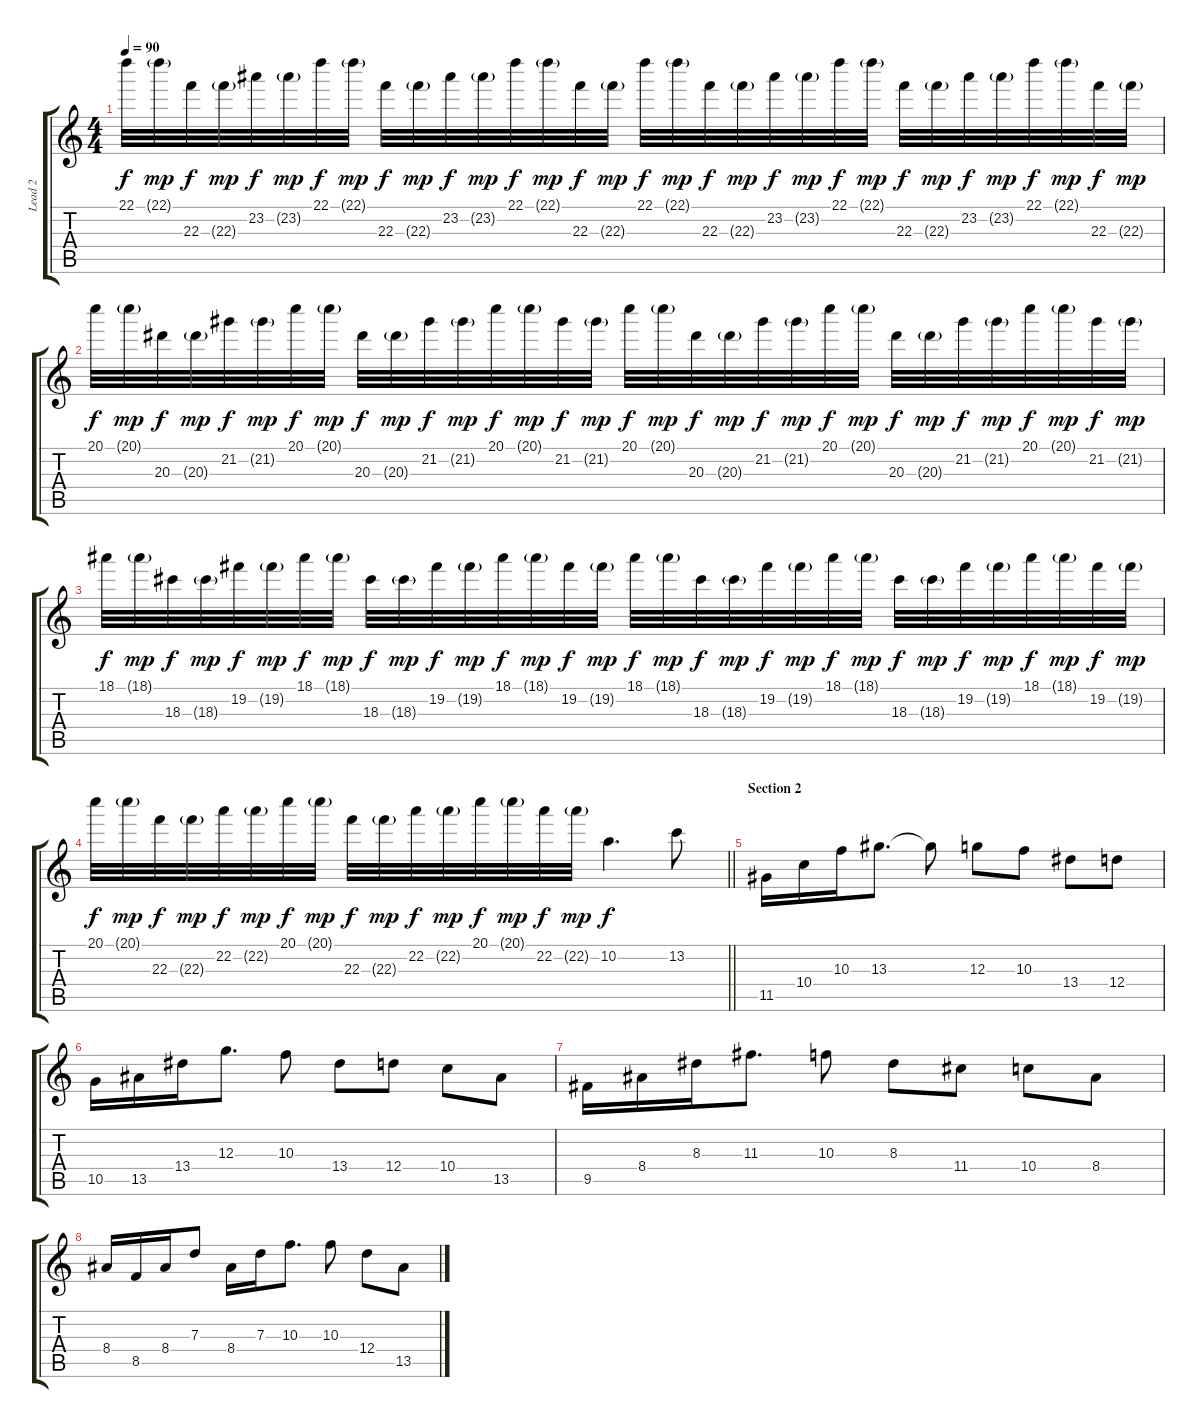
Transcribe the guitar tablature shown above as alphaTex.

\track ("Lead 2" "Lead 2") {instrument overdrivenguitar}
\staff {score tabs}
\tuning (E4 B3 G3 D3 A2 E2) {hide}
\ts (4 4)
\tempo 90
\clef g2
\ks c
22.1.32{dy f} 22.1{g}.32{dy mp} 22.3.32{dy f} 22.3{g}.32{dy mp} 23.2.32{dy f} 23.2{g}.32{dy mp} 22.1.32{dy f} 22.1{g}.32{dy mp} 22.3.32{dy f} 22.3{g}.32{dy mp} 23.2.32{dy f} 23.2{g}.32{dy mp} 22.1.32{dy f} 22.1{g}.32{dy mp} 22.3.32{dy f} 22.3{g}.32{dy mp} 22.1.32{dy f} 22.1{g}.32{dy mp} 22.3.32{dy f} 22.3{g}.32{dy mp} 23.2.32{dy f} 23.2{g}.32{dy mp} 22.1.32{dy f} 22.1{g}.32{dy mp} 22.3.32{dy f} 22.3{g}.32{dy mp} 23.2.32{dy f} 23.2{g}.32{dy mp} 22.1.32{dy f} 22.1{g}.32{dy mp} 22.3.32{dy f} 22.3{g}.32{dy mp} |
20.1.32{dy f} 20.1{g}.32{dy mp} 20.3.32{dy f} 20.3{g}.32{dy mp} 21.2.32{dy f} 21.2{g}.32{dy mp} 20.1.32{dy f} 20.1{g}.32{dy mp} 20.3.32{dy f} 20.3{g}.32{dy mp} 21.2.32{dy f} 21.2{g}.32{dy mp} 20.1.32{dy f} 20.1{g}.32{dy mp} 21.2.32{dy f} 21.2{g}.32{dy mp} 20.1.32{dy f} 20.1{g}.32{dy mp} 20.3.32{dy f} 20.3{g}.32{dy mp} 21.2.32{dy f} 21.2{g}.32{dy mp} 20.1.32{dy f} 20.1{g}.32{dy mp} 20.3.32{dy f} 20.3{g}.32{dy mp} 21.2.32{dy f} 21.2{g}.32{dy mp} 20.1.32{dy f} 20.1{g}.32{dy mp} 21.2.32{dy f} 21.2{g}.32{dy mp} |
18.1.32{dy f} 18.1{g}.32{dy mp} 18.3.32{dy f} 18.3{g}.32{dy mp} 19.2.32{dy f} 19.2{g}.32{dy mp} 18.1.32{dy f} 18.1{g}.32{dy mp} 18.3.32{dy f} 18.3{g}.32{dy mp} 19.2.32{dy f} 19.2{g}.32{dy mp} 18.1.32{dy f} 18.1{g}.32{dy mp} 19.2.32{dy f} 19.2{g}.32{dy mp} 18.1.32{dy f} 18.1{g}.32{dy mp} 18.3.32{dy f} 18.3{g}.32{dy mp} 19.2.32{dy f} 19.2{g}.32{dy mp} 18.1.32{dy f} 18.1{g}.32{dy mp} 18.3.32{dy f} 18.3{g}.32{dy mp} 19.2.32{dy f} 19.2{g}.32{dy mp} 18.1.32{dy f} 18.1{g}.32{dy mp} 19.2.32{dy f} 19.2{g}.32{dy mp} |
\barLineRight lightlight
20.1.32{dy f} 20.1{g}.32{dy mp} 22.3.32{dy f} 22.3{g}.32{dy mp} 22.2.32{dy f} 22.2{g}.32{dy mp} 20.1.32{dy f} 20.1{g}.32{dy mp} 22.3.32{dy f} 22.3{g}.32{dy mp} 22.2.32{dy f} 22.2{g}.32{dy mp} 20.1.32{dy f} 20.1{g}.32{dy mp} 22.2.32{dy f} 22.2{g}.32{dy mp} 10.2.4{d dy f} 13.2.8 |
\section ("" "Section 2")
11.5.16 10.4.16 10.3.16 13.3.8{d} 13.3{t}.8 12.3.8 10.3.8 13.4.8 12.4.8 |
10.5.16 13.5.16 13.4.16 12.3.8{d} 10.3.8 13.4.8 12.4.8 10.4.8 13.5.8 |
9.5.16 8.4.16 8.3.16 11.3.8{d} 10.3.8 8.3.8 11.4.8 10.4.8 8.4.8 |
8.4.16 8.5.16 8.4.16 7.3.8 8.4.16 7.3.16 10.3.8{d} 10.3.8 12.4.8 13.5.8
